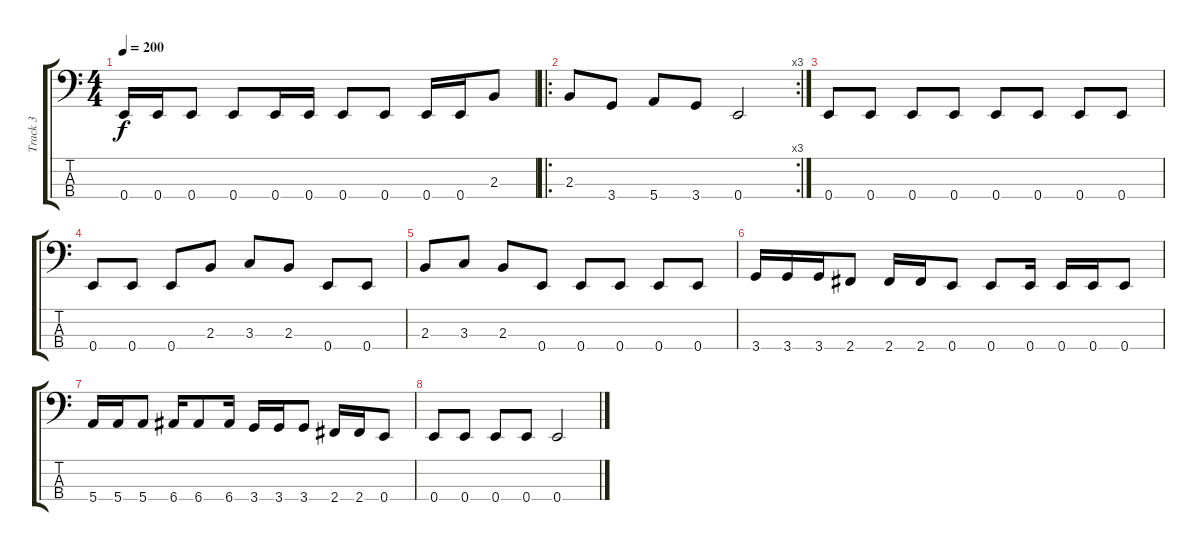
\track ("Track 3" "Track 3") {instrument electricbasspick}
\staff {score tabs}
\tuning (G2 D2 A1 E1) {hide}
\ts (4 4)
\tempo 200
\clef f4
\ks c
0.4.16{dy f} 0.4.16 0.4.8 0.4.8 0.4.16 0.4.16 0.4.8 0.4.8 0.4.16 0.4.16 2.3.8 |
\ro
\rc 3
2.3.8 3.4.8 5.4.8 3.4.8 0.4.2 |
0.4.8 0.4.8 0.4.8 0.4.8 0.4.8 0.4.8 0.4.8 0.4.8 |
0.4.8 0.4.8 0.4.8 2.3.8 3.3.8 2.3.8 0.4.8 0.4.8 |
2.3.8 3.3.8 2.3.8 0.4.8 0.4.8 0.4.8 0.4.8 0.4.8 |
3.4.16 3.4.16 3.4.16 2.4.8 2.4.16 2.4.16 0.4.8 0.4.8 0.4.16 0.4.16 0.4.16 0.4.8 |
5.4.16 5.4.16 5.4.8 6.4.16 6.4.8 6.4.16 3.4.16 3.4.16 3.4.8 2.4.16 2.4.16 0.4.8 |
0.4.8 0.4.8 0.4.8 0.4.8 0.4.2
